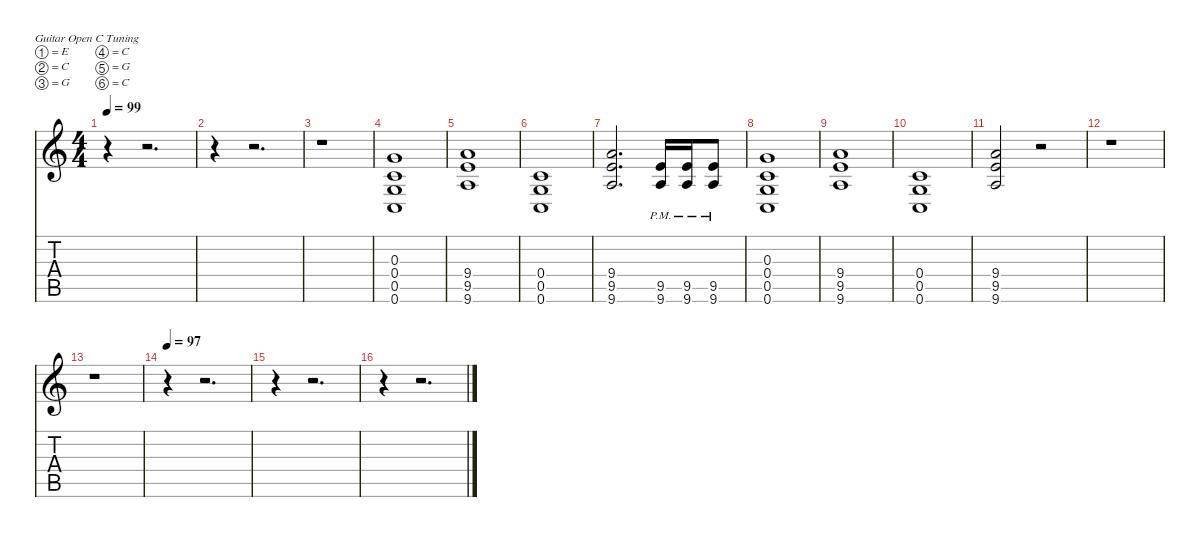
\defaultSystemsLayout 4
\hideDynamics
\bracketExtendMode nobrackets
\singleTrackTrackNamePolicy hidden
\multiTrackTrackNamePolicy hidden
\firstSystemTrackNameMode fullname
\firstSystemTrackNameOrientation horizontal
\otherSystemsTrackNameOrientation horizontal
\track ("Guitar 2" "dist.guit.") {instrument distortionguitar}
\staff {score tabs}
\tuning (E4 C4 G3 C3 G2 C2)
\ts (4 4)
\beaming (8 2 2 2 2)
\tempo 99
\clef g2
\ks c
r.4{dy f instrument distortionguitar beam Down} r.2{d beam Down} |
r.4{beam Down} r.2{d beam Down} |
r.1{beam Down} |
(0.3 0.4 0.5 0.6).1{beam Up} |
(9.4 9.5 9.6).1{beam Up} |
(0.4 0.5 0.6).1{beam Up} |
(9.4 9.5 9.6).2{d beam Up} (9.5{pm} 9.6{pm}).16{beam Up} (9.5{pm} 9.6{pm}).16{beam Up} (9.5{pm} 9.6{pm}).8{beam Up} |
(0.3 0.4 0.5 0.6).1{beam Up} |
(9.4 9.5 9.6).1{beam Up} |
(0.4 0.5 0.6).1{beam Up} |
(9.4 9.5 9.6).2{beam Up} r.2{beam Up} |
r.1{beam Down} |
r.1{beam Down} |
\tempo 97
r.4{beam Down} r.2{d beam Down} |
r.4{beam Down} r.2{d beam Down} |
r.4{beam Down} r.2{d beam Down}
